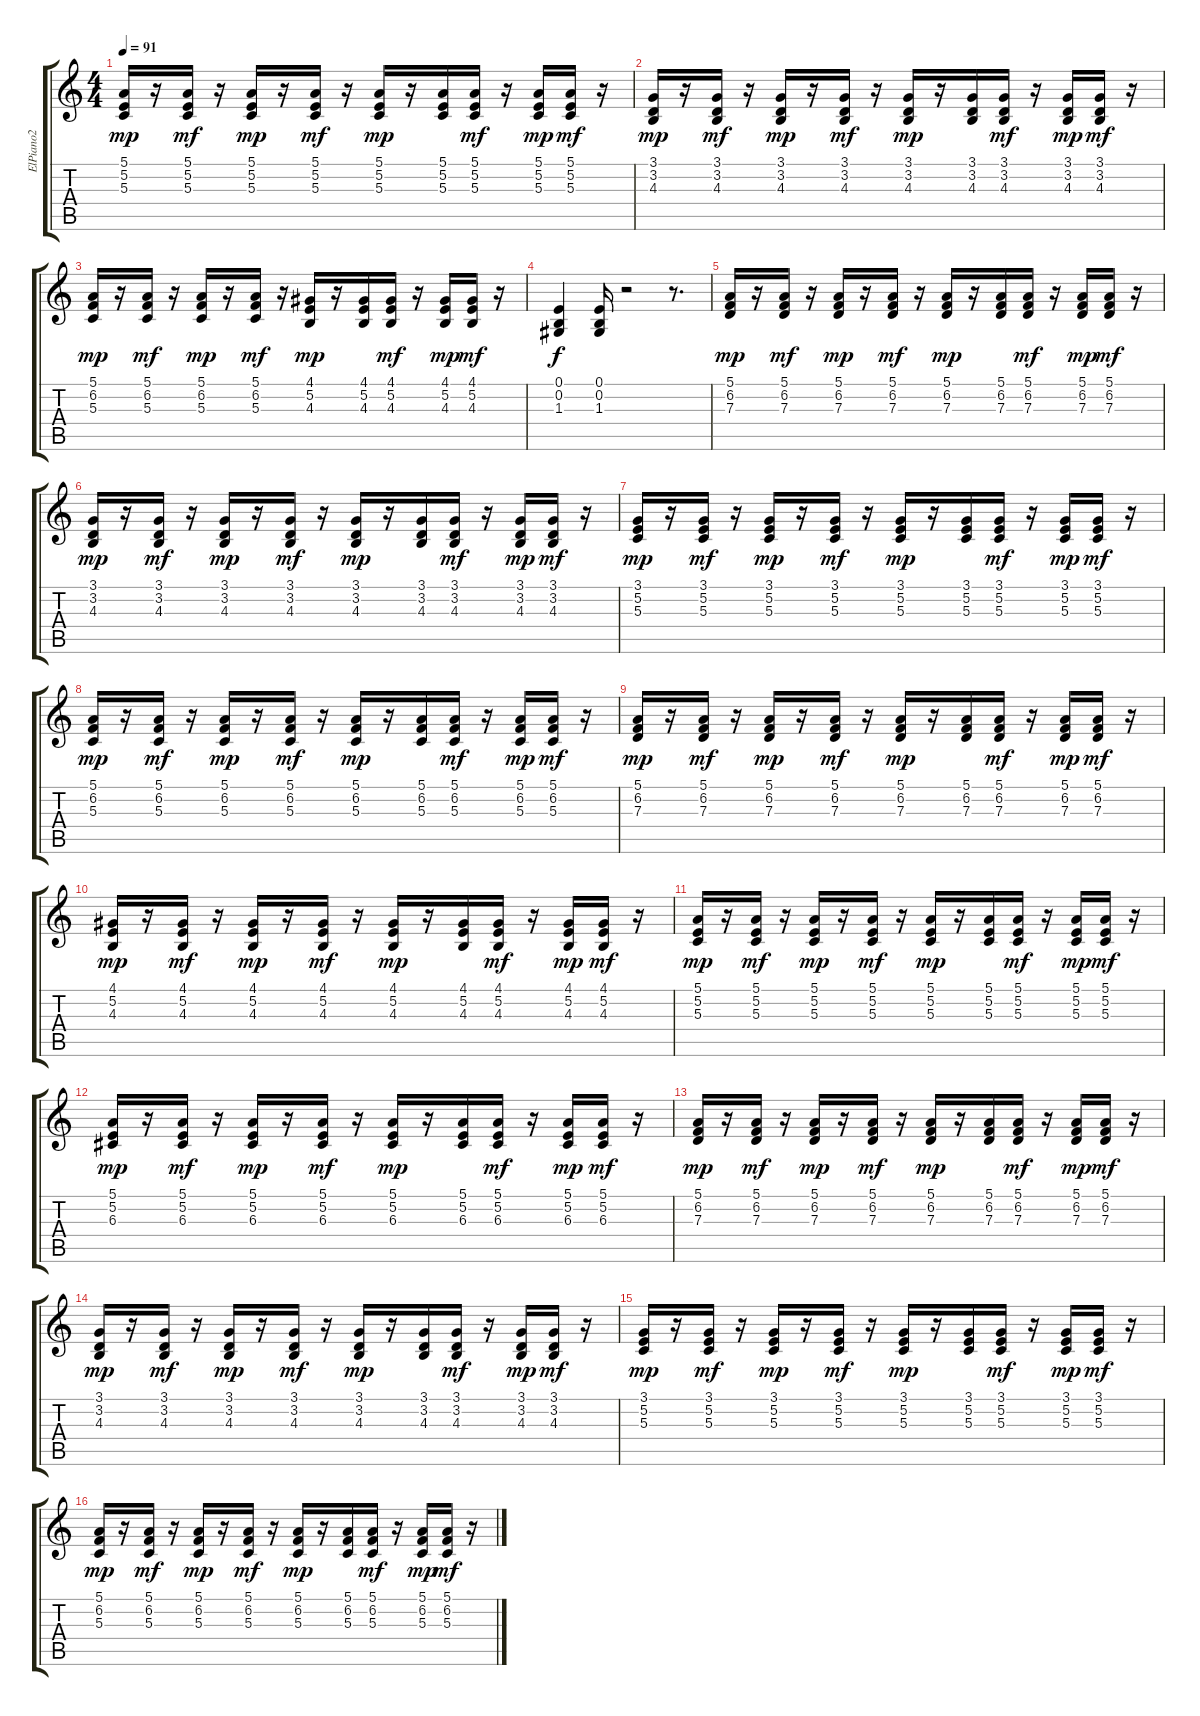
\track ("ElPiano2" "ElPiano2") {instrument electricpiano2}
\staff {score tabs}
\tuning (E4 B3 G3 D3 A2 E2) {hide}
\ts (4 4)
\tempo 91
\clef g2
\ks c
(5.1 5.2 5.3).16{dy mp} r.16 (5.1 5.2 5.3).16{dy mf} r.16 (5.1 5.2 5.3).16{dy mp} r.16 (5.1 5.2 5.3).16{dy mf} r.16 (5.1 5.2 5.3).16{dy mp} r.16 (5.1 5.2 5.3).16 (5.1 5.2 5.3).16{dy mf} r.16 (5.1 5.2 5.3).16{dy mp} (5.1 5.2 5.3).16{dy mf} r.16 |
(3.1 3.2 4.3).16{dy mp} r.16 (3.1 3.2 4.3).16{dy mf} r.16 (3.1 3.2 4.3).16{dy mp} r.16 (3.1 3.2 4.3).16{dy mf} r.16 (3.1 3.2 4.3).16{dy mp} r.16 (3.1 3.2 4.3).16 (3.1 3.2 4.3).16{dy mf} r.16 (3.1 3.2 4.3).16{dy mp} (3.1 3.2 4.3).16{dy mf} r.16 |
(5.1 6.2 5.3).16{dy mp} r.16 (5.1 6.2 5.3).16{dy mf} r.16 (5.1 6.2 5.3).16{dy mp} r.16 (5.1 6.2 5.3).16{dy mf} r.16 (4.1 5.2 4.3).16{dy mp} r.16 (4.1 5.2 4.3).16 (4.1 5.2 4.3).16{dy mf} r.16 (4.1 5.2 4.3).16{dy mp} (4.1 5.2 4.3).16{dy mf} r.16 |
(0.1 0.2 1.3).4{dy f} (0.1 0.2 1.3).16 r.2 r.8{d} |
(5.1 6.2 7.3).16{dy mp} r.16 (5.1 6.2 7.3).16{dy mf} r.16 (5.1 6.2 7.3).16{dy mp} r.16 (5.1 6.2 7.3).16{dy mf} r.16 (5.1 6.2 7.3).16{dy mp} r.16 (5.1 6.2 7.3).16 (5.1 6.2 7.3).16{dy mf} r.16 (5.1 6.2 7.3).16{dy mp} (5.1 6.2 7.3).16{dy mf} r.16 |
(3.1 3.2 4.3).16{dy mp} r.16 (3.1 3.2 4.3).16{dy mf} r.16 (3.1 3.2 4.3).16{dy mp} r.16 (3.1 3.2 4.3).16{dy mf} r.16 (3.1 3.2 4.3).16{dy mp} r.16 (3.1 3.2 4.3).16 (3.1 3.2 4.3).16{dy mf} r.16 (3.1 3.2 4.3).16{dy mp} (3.1 3.2 4.3).16{dy mf} r.16 |
(3.1 5.2 5.3).16{dy mp} r.16 (3.1 5.2 5.3).16{dy mf} r.16 (3.1 5.2 5.3).16{dy mp} r.16 (3.1 5.2 5.3).16{dy mf} r.16 (3.1 5.2 5.3).16{dy mp} r.16 (3.1 5.2 5.3).16 (3.1 5.2 5.3).16{dy mf} r.16 (3.1 5.2 5.3).16{dy mp} (3.1 5.2 5.3).16{dy mf} r.16 |
(5.1 6.2 5.3).16{dy mp} r.16 (5.1 6.2 5.3).16{dy mf} r.16 (5.1 6.2 5.3).16{dy mp} r.16 (5.1 6.2 5.3).16{dy mf} r.16 (5.1 6.2 5.3).16{dy mp} r.16 (5.1 6.2 5.3).16 (5.1 6.2 5.3).16{dy mf} r.16 (5.1 6.2 5.3).16{dy mp} (5.1 6.2 5.3).16{dy mf} r.16 |
(5.1 6.2 7.3).16{dy mp} r.16 (5.1 6.2 7.3).16{dy mf} r.16 (5.1 6.2 7.3).16{dy mp} r.16 (5.1 6.2 7.3).16{dy mf} r.16 (5.1 6.2 7.3).16{dy mp} r.16 (5.1 6.2 7.3).16 (5.1 6.2 7.3).16{dy mf} r.16 (5.1 6.2 7.3).16{dy mp} (5.1 6.2 7.3).16{dy mf} r.16 |
(4.1 5.2 4.3).16{dy mp} r.16 (4.1 5.2 4.3).16{dy mf} r.16 (4.1 5.2 4.3).16{dy mp} r.16 (4.1 5.2 4.3).16{dy mf} r.16 (4.1 5.2 4.3).16{dy mp} r.16 (4.1 5.2 4.3).16 (4.1 5.2 4.3).16{dy mf} r.16 (4.1 5.2 4.3).16{dy mp} (4.1 5.2 4.3).16{dy mf} r.16 |
(5.1 5.2 5.3).16{dy mp} r.16 (5.1 5.2 5.3).16{dy mf} r.16 (5.1 5.2 5.3).16{dy mp} r.16 (5.1 5.2 5.3).16{dy mf} r.16 (5.1 5.2 5.3).16{dy mp} r.16 (5.1 5.2 5.3).16 (5.1 5.2 5.3).16{dy mf} r.16 (5.1 5.2 5.3).16{dy mp} (5.1 5.2 5.3).16{dy mf} r.16 |
(5.1 5.2 6.3).16{dy mp} r.16 (5.1 5.2 6.3).16{dy mf} r.16 (5.1 5.2 6.3).16{dy mp} r.16 (5.1 5.2 6.3).16{dy mf} r.16 (5.1 5.2 6.3).16{dy mp} r.16 (5.1 5.2 6.3).16 (5.1 5.2 6.3).16{dy mf} r.16 (5.1 5.2 6.3).16{dy mp} (5.1 5.2 6.3).16{dy mf} r.16 |
(5.1 6.2 7.3).16{dy mp} r.16 (5.1 6.2 7.3).16{dy mf} r.16 (5.1 6.2 7.3).16{dy mp} r.16 (5.1 6.2 7.3).16{dy mf} r.16 (5.1 6.2 7.3).16{dy mp} r.16 (5.1 6.2 7.3).16 (5.1 6.2 7.3).16{dy mf} r.16 (5.1 6.2 7.3).16{dy mp} (5.1 6.2 7.3).16{dy mf} r.16 |
(3.1 3.2 4.3).16{dy mp} r.16 (3.1 3.2 4.3).16{dy mf} r.16 (3.1 3.2 4.3).16{dy mp} r.16 (3.1 3.2 4.3).16{dy mf} r.16 (3.1 3.2 4.3).16{dy mp} r.16 (3.1 3.2 4.3).16 (3.1 3.2 4.3).16{dy mf} r.16 (3.1 3.2 4.3).16{dy mp} (3.1 3.2 4.3).16{dy mf} r.16 |
(3.1 5.2 5.3).16{dy mp} r.16 (3.1 5.2 5.3).16{dy mf} r.16 (3.1 5.2 5.3).16{dy mp} r.16 (3.1 5.2 5.3).16{dy mf} r.16 (3.1 5.2 5.3).16{dy mp} r.16 (3.1 5.2 5.3).16 (3.1 5.2 5.3).16{dy mf} r.16 (3.1 5.2 5.3).16{dy mp} (3.1 5.2 5.3).16{dy mf} r.16 |
(5.1 6.2 5.3).16{dy mp} r.16 (5.1 6.2 5.3).16{dy mf} r.16 (5.1 6.2 5.3).16{dy mp} r.16 (5.1 6.2 5.3).16{dy mf} r.16 (5.1 6.2 5.3).16{dy mp} r.16 (5.1 6.2 5.3).16 (5.1 6.2 5.3).16{dy mf} r.16 (5.1 6.2 5.3).16{dy mp} (5.1 6.2 5.3).16{dy mf} r.16
